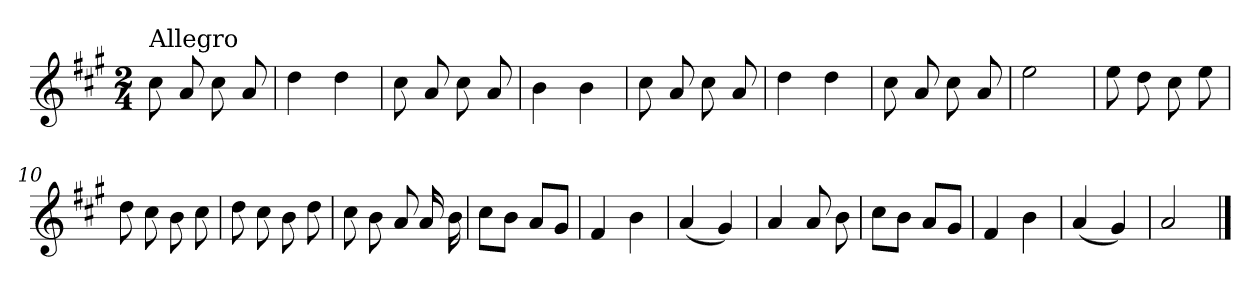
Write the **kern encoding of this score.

**kern
*part1
*staff1
*clefG2
*k[f#c#g#]
*A:
*M2/4
=1
!LO:TX:a:t=Allegro
8cc#\
8a/
8cc#\
8a/
=2
4dd\
4dd\
=3
8cc#\
8a/
8cc#\
8a/
=4
4b\
4b\
=5
8cc#\
8a/
8cc#\
8a/
=6
4dd\
4dd\
=7
8cc#\
8a/
8cc#\
8a/
=8
2ee\
!!LO:LB:g=z
=9
8ee\
8dd\
8cc#\
8ee\
=10
8dd\
8cc#\
8b\
8cc#\
=11
8dd\
8cc#\
8b\
8dd\
=12
8cc#\
8b\
8a/
16a/
16b\
=13
8cc#\L
8b\J
8a/L
8g#/J
=14
4f#/
4b\
=15
(<4a/
4g#/)
=16
4a/
8a/
8b\
=17
8cc#\L
8b\J
8a/L
8g#/J
!!LO:LB:g=z
=18
4f#/
4b\
=19
(<4a/
4g#/)
=20
2a/
==
*-
